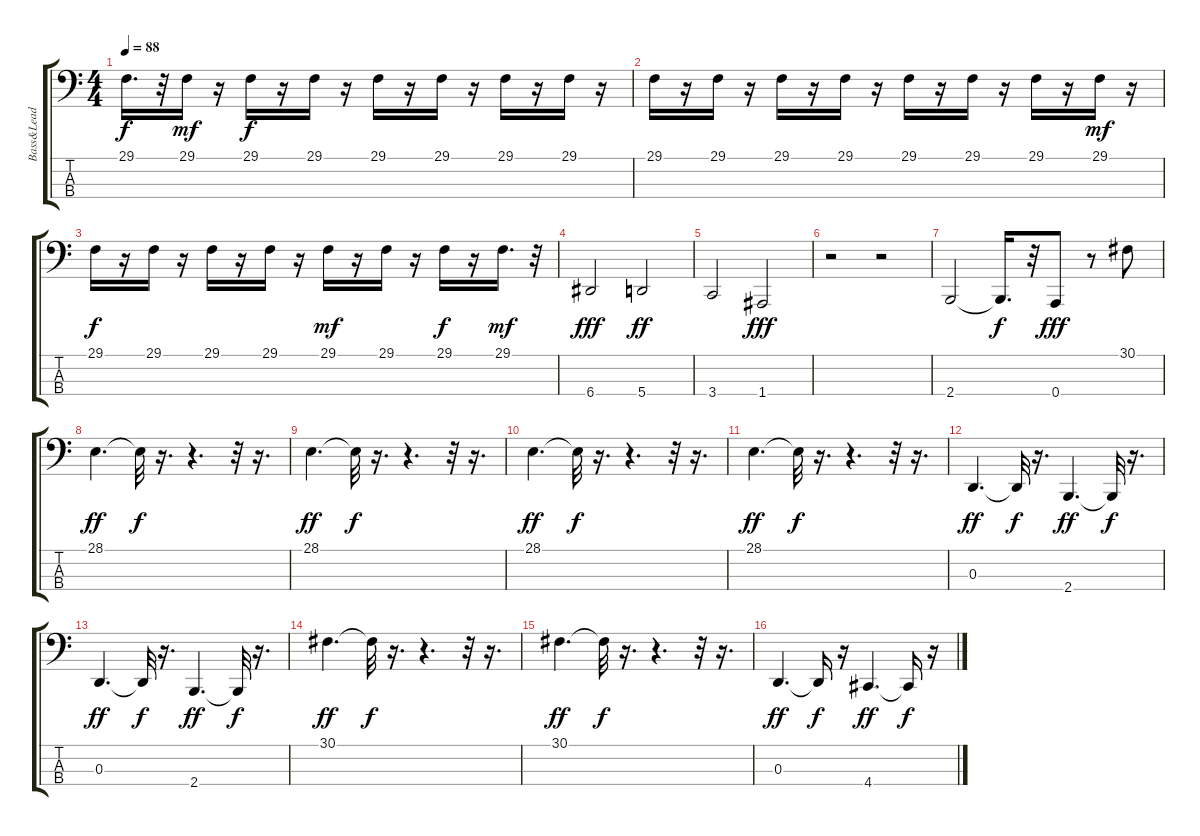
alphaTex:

\track ("Bass&Lead" "Bass&Lead") {instrument lead8bassandlead}
\staff {score tabs}
\tuning (C-1 G2 D2 A1) {hide}
\ts (4 4)
\tempo 88
\clef f4
\ks c
29.1.16{d dy f} r.32 29.1.16{dy mf} r.16 29.1.16{dy f} r.16 29.1.16 r.16 29.1.16 r.16 29.1.16 r.16 29.1.16 r.16 29.1.16 r.16 |
29.1.16 r.16 29.1.16 r.16 29.1.16 r.16 29.1.16 r.16 29.1.16 r.16 29.1.16 r.16 29.1.16 r.16 29.1.16{dy mf} r.16 |
29.1.16{dy f} r.16 29.1.16 r.16 29.1.16 r.16 29.1.16 r.16 29.1.16{dy mf} r.16 29.1.16 r.16 29.1.16{dy f} r.16 29.1.16{d dy mf} r.32 |
6.4.2{dy fff} 5.4.2{dy ff} |
3.4.2 1.4.2{dy fff} |
r.2 r.2 |
2.4.2 2.4{t}.16{d dy f} r.32 0.4.8{dy fff instrument lead2sawtooth} r.8 30.1.8 |
28.1.4{d dy ff} 28.1{t}.32{dy f} r.16{d} r.4{d} r.32 r.16{d} |
28.1.4{d dy ff} 28.1{t}.32{dy f} r.16{d} r.4{d} r.32 r.16{d} |
28.1.4{d dy ff} 28.1{t}.32{dy f} r.16{d} r.4{d} r.32 r.16{d} |
28.1.4{d dy ff} 28.1{t}.32{dy f} r.16{d} r.4{d} r.32 r.16{d} |
0.3.4{d dy ff} 0.3{t}.32{dy f} r.16{d} 2.4.4{d dy ff} 2.4{t}.32{dy f} r.16{d} |
0.3.4{d dy ff} 0.3{t}.32{dy f} r.16{d} 2.4.4{d dy ff} 2.4{t}.32{dy f} r.16{d} |
30.1.4{d dy ff} 30.1{t}.32{dy f} r.16{d} r.4{d} r.32 r.16{d} |
30.1.4{d dy ff} 30.1{t}.32{dy f} r.16{d} r.4{d} r.32 r.16{d} |
0.3.4{d dy ff} 0.3{t}.16{dy f} r.16 4.4.4{d dy ff} 4.4{t}.16{dy f} r.16
